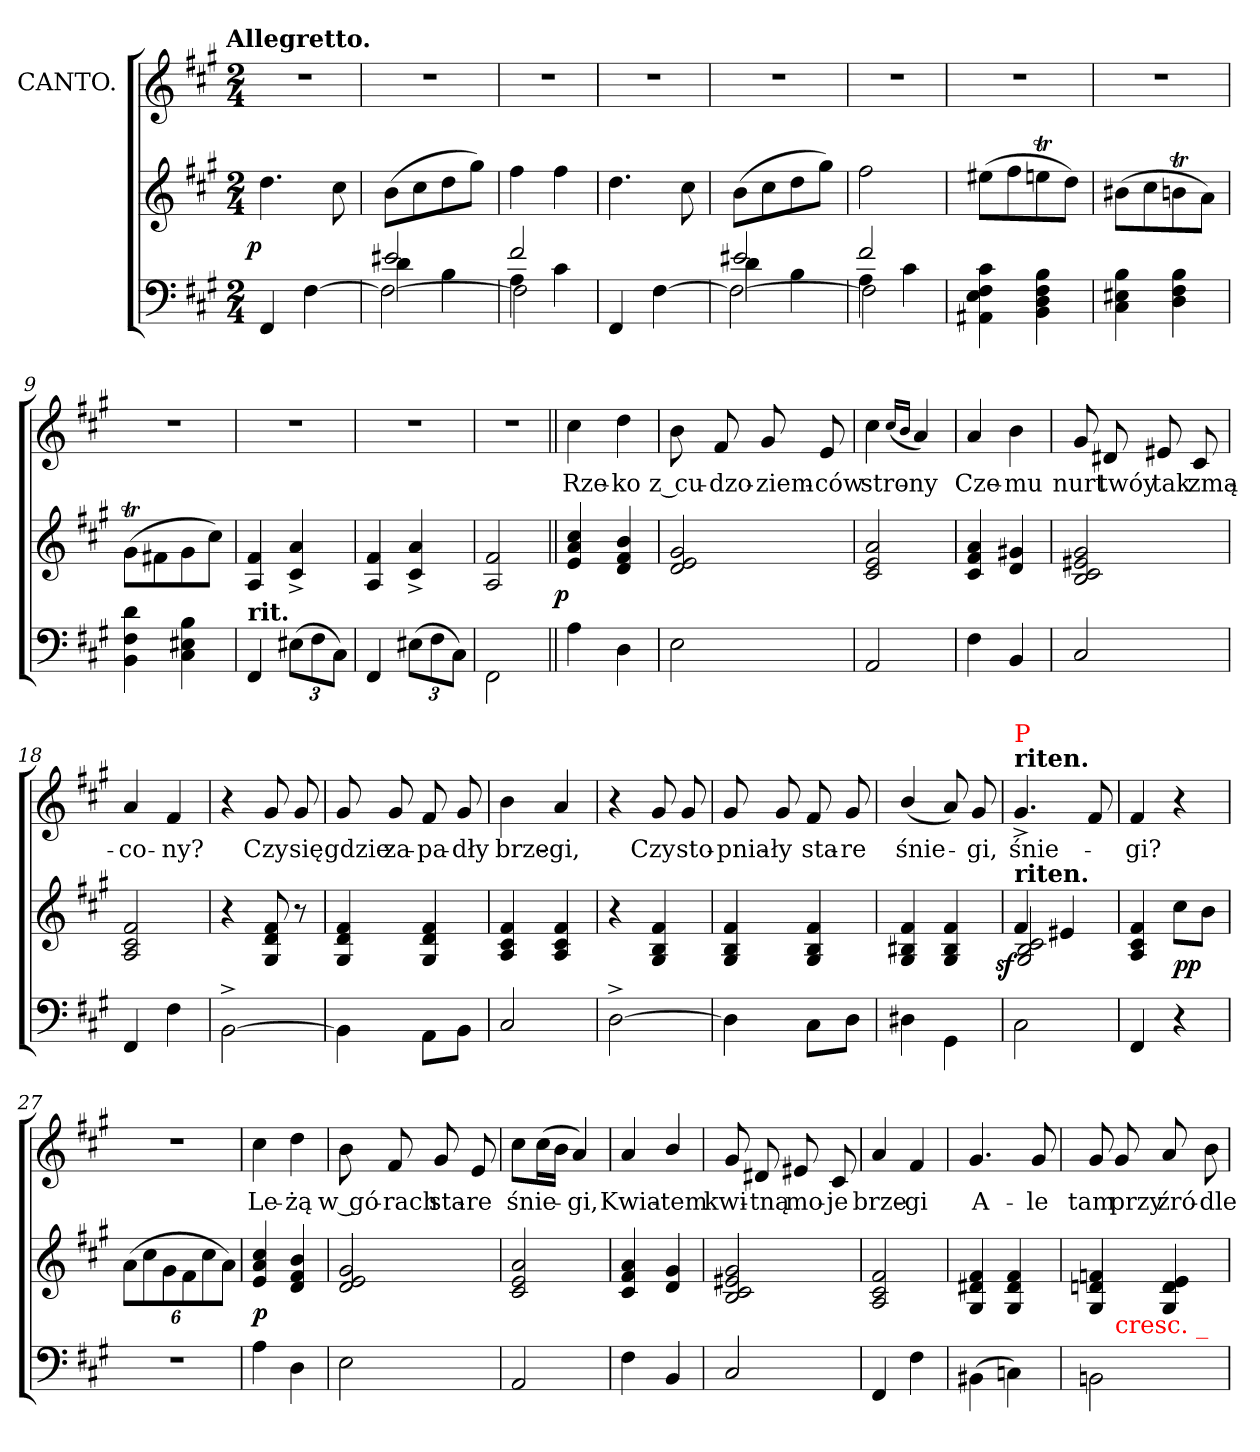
**kern	**kern	**dynam	**kern	**text
*part2	*part2	*part2	*part1	*part1
*staff3	*staff2	*staff2/3	*staff1	*staff1
*	*	*	*I"CANTO.	*
*clefF4	*clefG2	*	*clefG2	*
*k[f#c#g#]	*k[f#c#g#]	*	*k[f#c#g#]	*
*f#:	*f#:	*	*f#:	*
!!LO:TX:omd:t=Allegretto.
*M2/4	*M2/4	*	*M2/4	*
*MM116	*MM116	*	*MM116	*
=1	=1	=1	=1	=1
!	!	!LO:DY:rj	!	!
4FF#	4.dd	p	2rdd	.
[4F#	.	.	.	.
.	8cc#	.	.	.
=2	=2	=2	=2	=2
*^	*	*	*	*
*	*^	*	*	*	*
2e#X	4d	2F#\_	(>8bL	.	2rdd	.
.	.	.	8cc#	.	.	.
.	4B	.	8dd	.	.	.
.	.	.	8gg#J)	.	.	.
=3	=3	=3	=3	=3	=3	=3
2f#	4A	2F#\]	4ff#	.	2rdd	.
.	4c#	.	4ff#	.	.	.
*v	*v	*v	*	*	*	*
=4	=4	=4	=4	=4
4FF#	4.dd	.	2rdd	.
[4F#	.	.	.	.
.	8cc#	.	.	.
=5	=5	=5	=5	=5
*^	*	*	*	*
*	*^	*	*	*	*
2e#X	4d	2F#\_	(>8bL	.	2rdd	.
.	.	.	8cc#	.	.	.
.	4B	.	8dd	.	.	.
.	.	.	8gg#J)	.	.	.
=6	=6	=6	=6	=6	=6	=6
2f#	4A	2F#\]	2ff#	.	2rdd	.
.	4c#	.	.	.	.	.
*	*v	*v	*	*	*	*
=7	=7	=7	=7	=7	=7
!LO:TX:a:B:t=rubato.	!	!	!	!	!
*v	*v	*	*	*	*
4c# 4F# 4E 4AA#X	(>8ee#XL	.	2rdd	.
.	8ff#	.	.	.
4B 4D 4F# 4BB	8eenT	.	.	.
.	8ddJ)	.	.	.
=8	=8	=8	=8	=8
4B 4E#X 4C#	(>8b#XL	.	2rdd	.
.	8cc#	.	.	.
4B 4F# 4D	8bnT	.	.	.
.	8aJ)	.	.	.
=9	=9	=9	=9	=9
4d 4F# 4BB	(>8g#t\L	.	2rdd	.
.	8f#X\	.	.	.
4B 4E#X 4C#	8g#\	.	.	.
.	8cc#\J)	.	.	.
=10	=10	=10	=10	=10
!LO:TX:a:B:t=rit.	!	!	!	!
4FF#	4f# 4A	.	2rdd	.
*Xbrackettup	*	*	*	*
(>12E#XL	4a^> 4c#^>	.	.	.
12F#	.	.	.	.
12C#J)	.	.	.	.
=11	=11	=11	=11	=11
4FF#	4f# 4A	.	2rdd	.
(>12E#XL	4a^> 4c#^>	.	.	.
12F#	.	.	.	.
12C#J)	.	.	.	.
=12	=12	=12	=12	=12
2FF#\	2f#/ 2A/	.	2rdd	.
=13||	=13||	=13||	=13||	=13||
!	!	!LO:DY:rj	!	!
4A	4cc# 4a 4e	p	4cc#	Rze-
4D	4b 4f# 4d	.	4dd	-ko
=14	=14	=14	=14	=14
2E	2g# 2e 2d	.	8b	z cu-
.	.	.	8f#	-dzo-
.	.	.	8g#	-ziem-
.	.	.	8e	-ców
=15	=15	=15	=15	=15
2AA	2a 2e 2c#	.	4cc#	stro-
.	.	.	(16qqcc#/LL	.
.	.	.	16qqb/JJ	.
.	.	.	4a)	-ny
=16	=16	=16	=16	=16
4F#	4a 4f# 4c#	.	4a	Cze-
4BB	4g#X 4d	.	4b	mu
=17	=17	=17	=17	=17
2C#	2g# 2e#X 2c# 2B	.	8g#	nurt
.	.	.	8d#X	twóy
.	.	.	8e#X	tak
.	.	.	8c#	zmą-
=18	=18	=18	=18	=18
4FF#	2f# 2c# 2A	.	4a	-co-
4F#	.	.	4f#	-ny?
=19	=19	=19	=19	=19
[2BB^>\	4r	.	4r	.
.	8f#/ 8d/ 8G#/	.	8g#	Czy
.	8r	.	8g#	się
=20	=20	=20	=20	=20
4BB\]	4f#/ 4d/ 4G#/	.	8g#	gdzie
.	.	.	8g#	za-
8AA\L	4f#/ 4d/ 4G#/	.	8f#	-pa-
8BB\J	.	.	8g#	-dły
=21	=21	=21	=21	=21
2C#	4f# 4c# 4A	.	4b	brze-
.	4f# 4c# 4A	.	4a	gi,
=22	=22	=22	=22	=22
[2D^>\	4r	.	4r	.
.	4f#/ 4B/ 4G#/	.	8g#	Czy
.	.	.	8g#	sto-
=23	=23	=23	=23	=23
4D\]	4f#/ 4B/ 4G#/	.	8g#	-pnia-
.	.	.	8g#	-ły
8C#\L	4f#/ 4B/ 4G#/	.	8f#	sta-
8D\J	.	.	8g#	re
=24	=24	=24	=24	=24
4D#X\	4f#/ 4B#X/ 4G#/	.	(<4b/	śnie-
4GG#\	4f#/ 4B#/ 4G#/	.	8a)	.
.	.	.	8g#	gi,
=25	=25	=25	=25	=25
*	*^	*	*	*
!	!	!	!	!LO:TX:a:B:t=riten.	!
!	!	!	!	!LO:TX:a:color=red:t=P	!
!	!LO:TX:a:B:t=riten.	!	!	!	!
!	!	!	!LO:DY:rj	!	!
2C#\	4f#	2c#/ 2B/ 2G#/	sf	4.g#^>	śnie-
.	4e#X	.	.	.	.
.	.	.	.	8f#	.
*	*v	*v	*	*	*
=26	=26	=26	=26	=26
4FF#	4f# 4c# 4A	.	4f#	gi?
4r	8cc#L	pp	4r	.
.	8bJ	.	.	.
=27	=27	=27	=27	=27
*	*Xbrackettup	*	*	*
2rF	(>12a\L	.	2rdd	.
.	12cc#\	.	.	.
.	12g#\	.	.	.
.	12f#\	.	.	.
.	12cc#\	.	.	.
.	12a\J)	.	.	.
=28	=28	=28	=28	=28
4A	4cc# 4a 4e	p	4cc#	Le-
4D	4b 4f# 4d	.	4dd	-żą
=29	=29	=29	=29	=29
2E	2g# 2e 2d	.	8b	w gó-
.	.	.	8f#	-rach
.	.	.	8g#	sta-
.	.	.	8e	-re
=30	=30	=30	=30	=30
2AA	2a 2e 2c#	.	8cc#L	śnie-
.	.	.	(>16cc#L	.
.	.	.	16bJJ	.
.	.	.	4a)	-gi,
=31	=31	=31	=31	=31
4F#	4a 4f# 4c#	.	4a/	Kwia-
4BB	4g# 4d	.	4b/	-tem
=32	=32	=32	=32	=32
2C#	2g# 2e#X 2c# 2B	.	8g#	kwi-
.	.	.	8d#X	-tną
.	.	.	8e#X	mo-
.	.	.	8c#	-je
=33	=33	=33	=33	=33
4FF#	2f# 2c# 2A	.	4a	brze-
4F#	.	.	4f#	-gi
=34	=34	=34	=34	=34
(<4BB#X\	4f#/ 4d#X/ 4G#/	.	4.g#	A-
4Cn\)	4f#/ 4d#/ 4G#/	.	.	.
.	.	.	8g#	-le
=35	=35	=35	=35	=35
*	*^	*	*	*
2BBn\	4fn/ 4dn/ 4G#/	8ryy	.	8g#	tam
!	!	!LO:TX:b:color=red:t=cresc. _	!	!	!
.	.	4.ryy	.	8g#	przy
.	4e/ 4d/ 4G#/	.	.	8a	źró-
.	.	.	.	8b	-dle
*	*v	*v	*	*	*
=	=	=	=	=
*-	*-	*-	*-	*-
